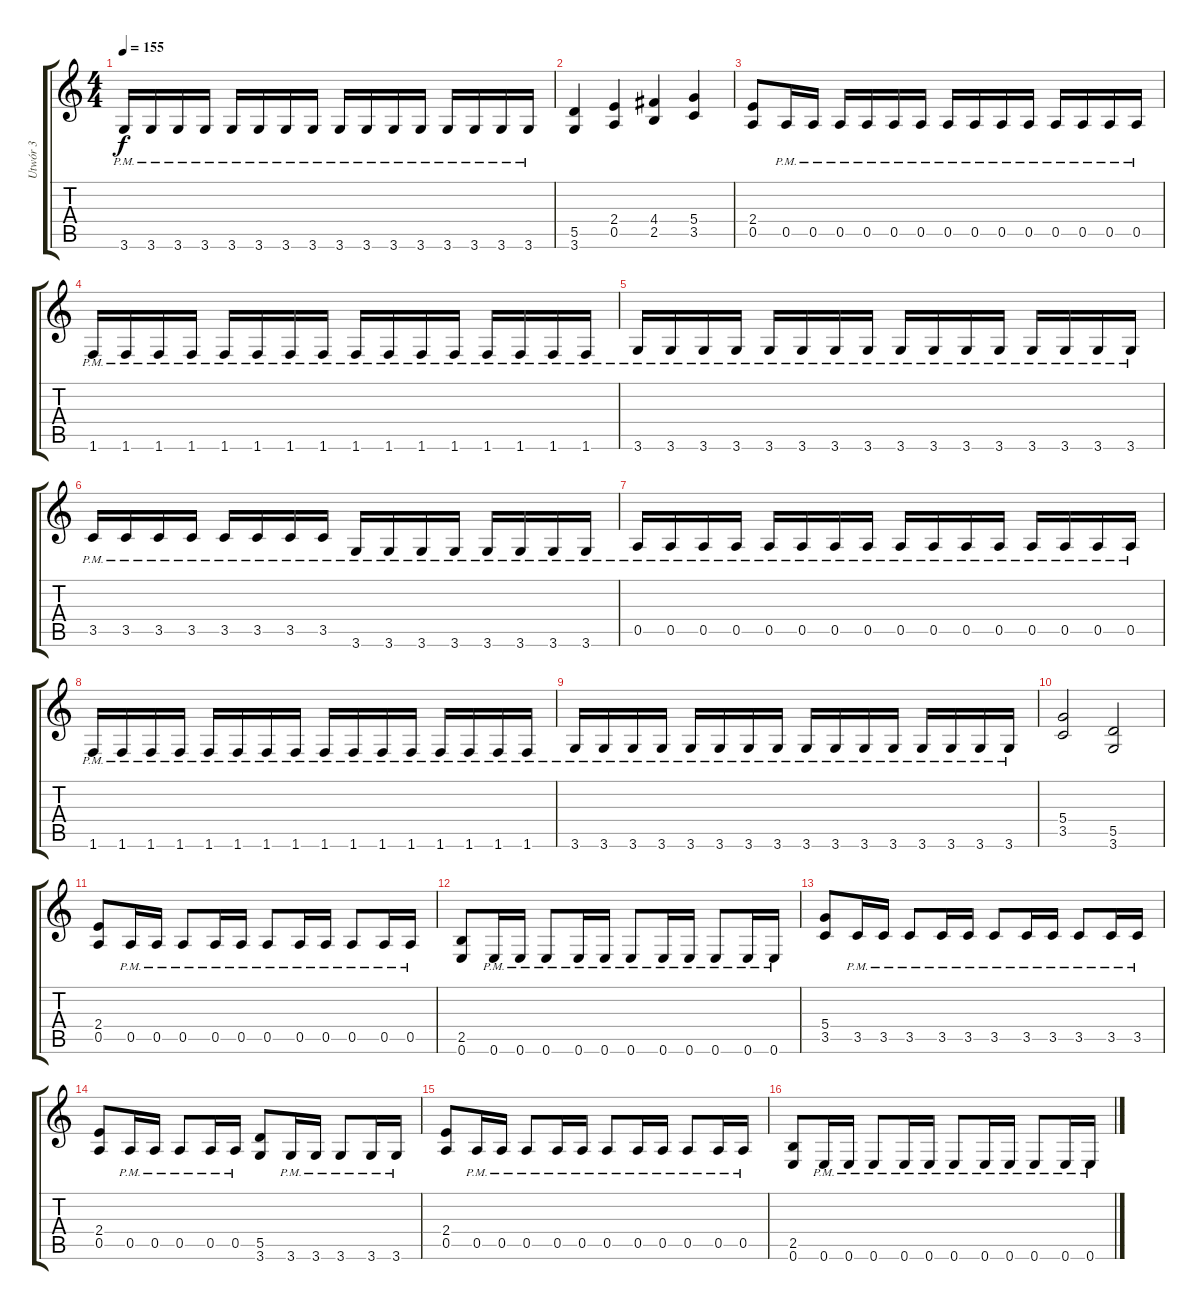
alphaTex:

\track ("Utwór 3" "Utwór 3") {instrument distortionguitar}
\staff {score tabs}
\tuning (E4 B3 G3 D3 A2 E2) {hide}
\ts (4 4)
\tempo 155
\clef g2
\ks c
3.6{pm}.16{dy f} 3.6{pm}.16 3.6{pm}.16 3.6{pm}.16 3.6{pm}.16 3.6{pm}.16 3.6{pm}.16 3.6{pm}.16 3.6{pm}.16 3.6{pm}.16 3.6{pm}.16 3.6{pm}.16 3.6{pm}.16 3.6{pm}.16 3.6{pm}.16 3.6{pm}.16 |
(5.5 3.6).4 (2.4 0.5).4 (4.4 2.5).4 (5.4 3.5).4 |
(2.4 0.5).8 0.5{pm}.16 0.5{pm}.16 0.5{pm}.16 0.5{pm}.16 0.5{pm}.16 0.5{pm}.16 0.5{pm}.16 0.5{pm}.16 0.5{pm}.16 0.5{pm}.16 0.5{pm}.16 0.5{pm}.16 0.5{pm}.16 0.5{pm}.16 |
1.6{pm}.16 1.6{pm}.16 1.6{pm}.16 1.6{pm}.16 1.6{pm}.16 1.6{pm}.16 1.6{pm}.16 1.6{pm}.16 1.6{pm}.16 1.6{pm}.16 1.6{pm}.16 1.6{pm}.16 1.6{pm}.16 1.6{pm}.16 1.6{pm}.16 1.6{pm}.16 |
3.6{pm}.16 3.6{pm}.16 3.6{pm}.16 3.6{pm}.16 3.6{pm}.16 3.6{pm}.16 3.6{pm}.16 3.6{pm}.16 3.6{pm}.16 3.6{pm}.16 3.6{pm}.16 3.6{pm}.16 3.6{pm}.16 3.6{pm}.16 3.6{pm}.16 3.6{pm}.16 |
3.5{pm}.16 3.5{pm}.16 3.5{pm}.16 3.5{pm}.16 3.5{pm}.16 3.5{pm}.16 3.5{pm}.16 3.5{pm}.16 3.6{pm}.16 3.6{pm}.16 3.6{pm}.16 3.6{pm}.16 3.6{pm}.16 3.6{pm}.16 3.6{pm}.16 3.6{pm}.16 |
0.5{pm}.16 0.5{pm}.16 0.5{pm}.16 0.5{pm}.16 0.5{pm}.16 0.5{pm}.16 0.5{pm}.16 0.5{pm}.16 0.5{pm}.16 0.5{pm}.16 0.5{pm}.16 0.5{pm}.16 0.5{pm}.16 0.5{pm}.16 0.5{pm}.16 0.5{pm}.16 |
1.6{pm}.16 1.6{pm}.16 1.6{pm}.16 1.6{pm}.16 1.6{pm}.16 1.6{pm}.16 1.6{pm}.16 1.6{pm}.16 1.6{pm}.16 1.6{pm}.16 1.6{pm}.16 1.6{pm}.16 1.6{pm}.16 1.6{pm}.16 1.6{pm}.16 1.6{pm}.16 |
3.6{pm}.16 3.6{pm}.16 3.6{pm}.16 3.6{pm}.16 3.6{pm}.16 3.6{pm}.16 3.6{pm}.16 3.6{pm}.16 3.6{pm}.16 3.6{pm}.16 3.6{pm}.16 3.6{pm}.16 3.6{pm}.16 3.6{pm}.16 3.6{pm}.16 3.6{pm}.16 |
(5.4 3.5).2 (5.5 3.6).2 |
(2.4 0.5).8 0.5{pm}.16 0.5{pm}.16 0.5{pm}.8 0.5{pm}.16 0.5{pm}.16 0.5{pm}.8 0.5{pm}.16 0.5{pm}.16 0.5{pm}.8 0.5{pm}.16 0.5{pm}.16 |
(2.5 0.6).8 0.6{pm}.16 0.6{pm}.16 0.6{pm}.8 0.6{pm}.16 0.6{pm}.16 0.6{pm}.8 0.6{pm}.16 0.6{pm}.16 0.6{pm}.8 0.6{pm}.16 0.6{pm}.16 |
(5.4 3.5).8 3.5{pm}.16 3.5{pm}.16 3.5{pm}.8 3.5{pm}.16 3.5{pm}.16 3.5{pm}.8 3.5{pm}.16 3.5{pm}.16 3.5{pm}.8 3.5{pm}.16 3.5{pm}.16 |
(2.4 0.5).8 0.5{pm}.16 0.5{pm}.16 0.5{pm}.8 0.5{pm}.16 0.5{pm}.16 (5.5 3.6).8 3.6{pm}.16 3.6{pm}.16 3.6{pm}.8 3.6{pm}.16 3.6{pm}.16 |
(2.4 0.5).8 0.5{pm}.16 0.5{pm}.16 0.5{pm}.8 0.5{pm}.16 0.5{pm}.16 0.5{pm}.8 0.5{pm}.16 0.5{pm}.16 0.5{pm}.8 0.5{pm}.16 0.5{pm}.16 |
(2.5 0.6).8 0.6{pm}.16 0.6{pm}.16 0.6{pm}.8 0.6{pm}.16 0.6{pm}.16 0.6{pm}.8 0.6{pm}.16 0.6{pm}.16 0.6{pm}.8 0.6{pm}.16 0.6{pm}.16
